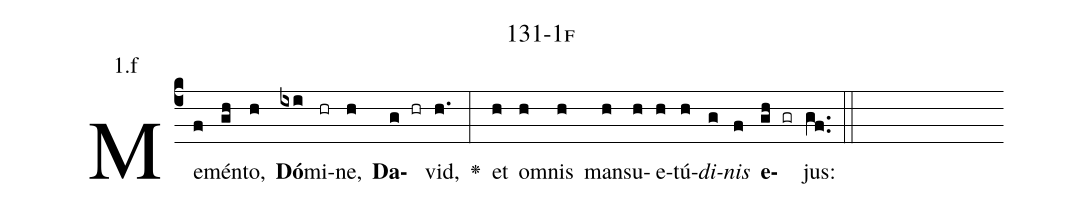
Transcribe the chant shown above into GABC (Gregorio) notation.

name: 131-1f;
annotation: 1.f;
%%
(c4)Me(f)mén(gh)to,(h) <b>Dó</b>(ixi)mi(hr)ne,(h) <b>Da</b>(g hr)vid,(h.) <v>\greheightstar</v>(:) et(h) om(h)nis(h) man(h)su(h)e(h)tú(h)<i>di</i>(g)<i>nis</i>(f) <b>e</b>(gh gr)jus:(gf..) (::)


%E(h) u(h) o(g) u(f) a(gh) e.(gf..) (::)
